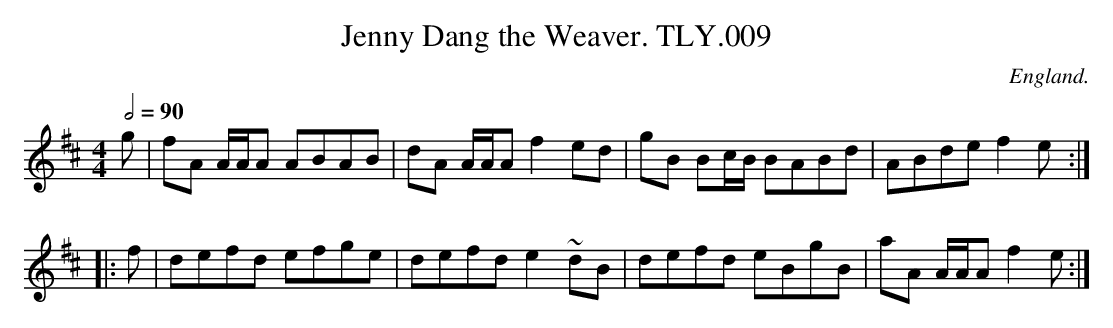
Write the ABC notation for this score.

X:1
T:Jenny Dang the Weaver. TLY.009
L:1/8
M:4/4
O:England.
Q:1/2=90
K:D
g|fA A/2/A/A ABAB|dA A/2A/2A f2 ed|gB Bc/2B/2 BABd|ABde f2e:|!
|:f|defd efge|defd e2 ~dB|defd eBgB|aA A/2A/2A f2e:|
